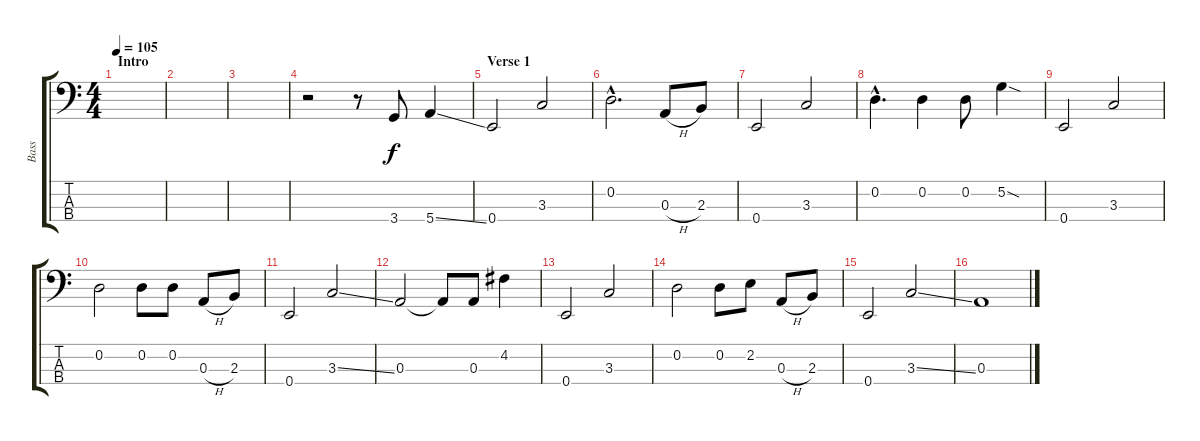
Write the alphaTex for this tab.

\track ("Bass" "Bass") {instrument electricbassfinger}
\staff {score tabs}
\tuning (G2 D2 A1 E1) {hide}
\ts (4 4)
\section ("" "Intro")
\tempo 105
\clef f4
\ks c
|
|
|
r.2 r.8 3.4.8 5.4{ss}.4 |
\section ("" "Verse 1")
0.4.2 3.3.2 |
0.2{hac}.2{d} 0.3{h}.8 2.3.8 |
0.4.2 3.3.2 |
0.2{hac}.4{d} 0.2.4 0.2.8 5.2{sod}.4 |
0.4.2 3.3.2 |
0.2.2 0.2.8 0.2.8 0.3{h}.8 2.3.8 |
0.4.2 3.3{ss}.2 |
0.3.2 0.3{t}.8 0.3.8 4.2.4 |
0.4.2 3.3.2 |
0.2.2 0.2.8 2.2.8 0.3{h}.8 2.3.8 |
0.4.2 3.3{ss}.2 |
0.3.1
